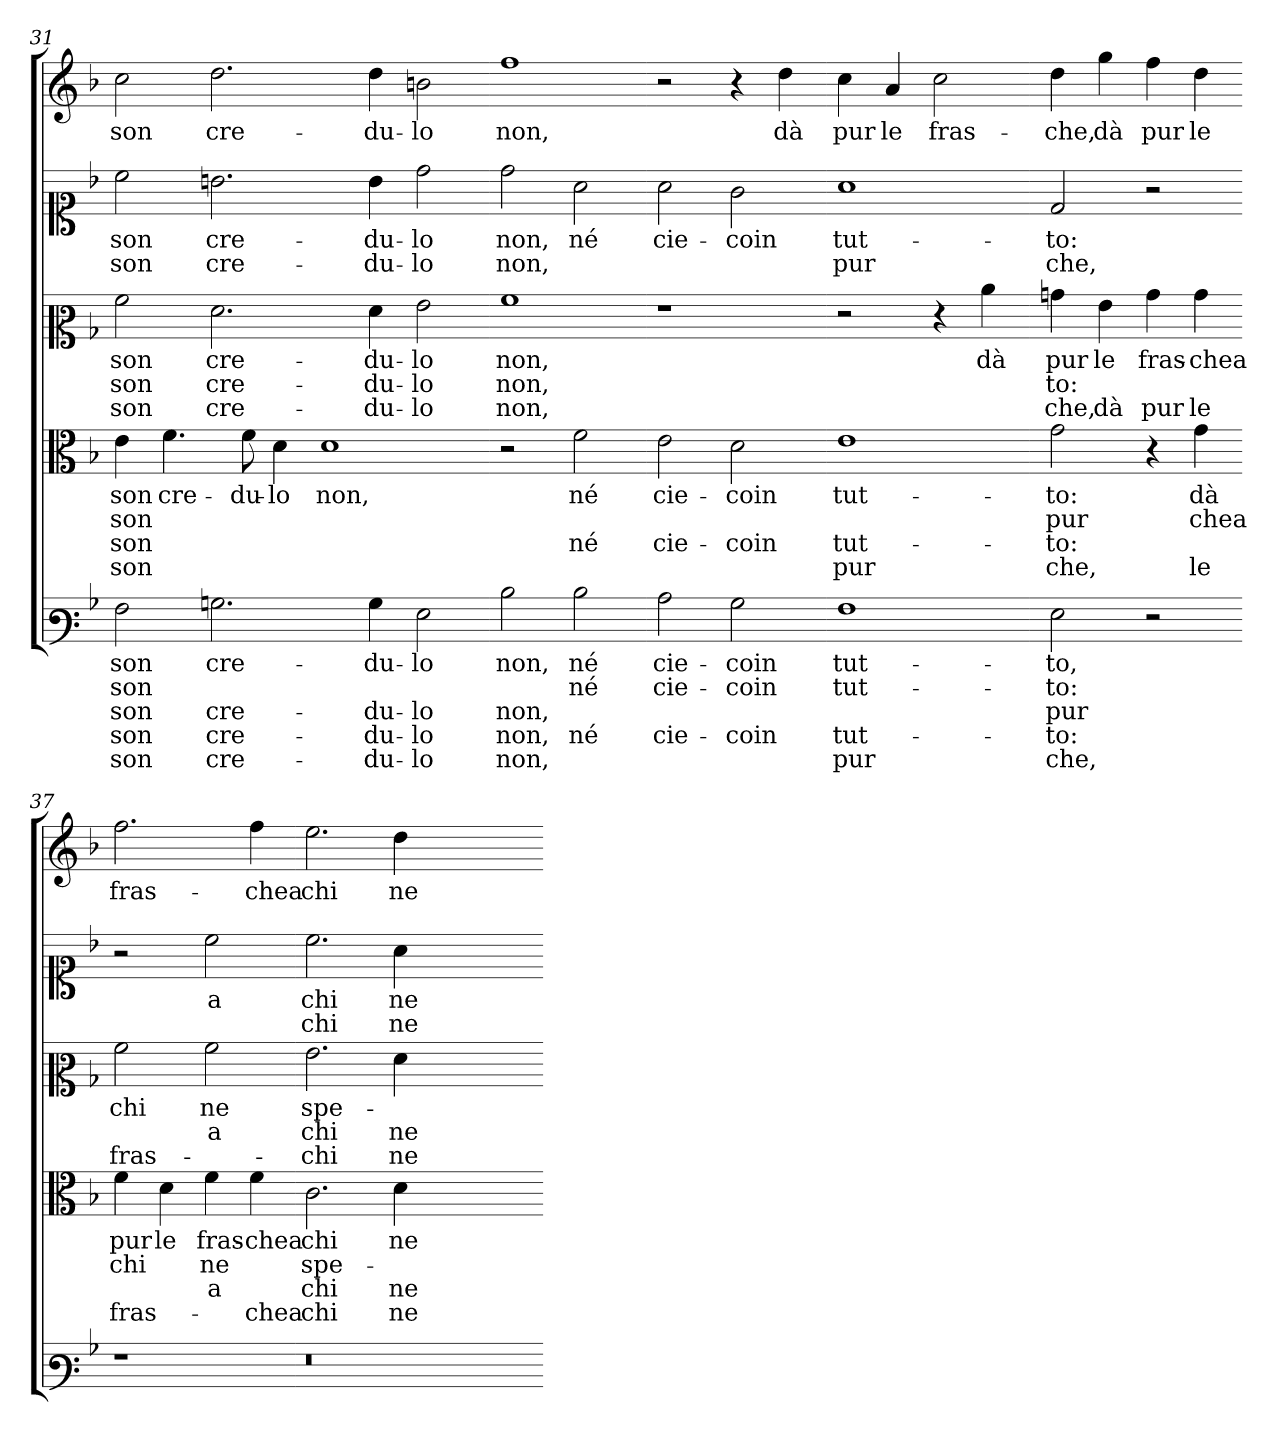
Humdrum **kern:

**kern	**text	**text	**text	**text	**text	**kern	**text	**text	**text	**text	**kern	**text	**text	**text	**kern	**text	**text	**kern	**text
*part5	*part5	*part5	*part5	*part5	*part5	*part4	*part4	*part4	*part4	*part4	*part3	*part3	*part3	*part3	*part2	*part2	*part2	*part1	*part1
*staff5	*staff5	*staff5	*staff5	*staff5	*staff5	*staff4	*staff4	*staff4	*staff4	*staff4	*staff3	*staff3	*staff3	*staff3	*staff2	*staff2	*staff2	*staff1	*staff1
*clefF3	*	*	*	*	*	*clefC3	*	*	*	*	*clefC2	*	*	*	*clefC1	*	*	*clefG2	*
*k[b-]	*	*	*	*	*	*k[b-]	*	*	*	*	*k[b-]	*	*	*	*k[b-]	*	*	*k[b-]	*
=31	=31	=31	=31	=31	=31	=31	=31	=31	=31	=31	=31	=31	=31	=31	=31	=31	=31	=31	=31
2A	son	son	son	son	son	4e	son	son	son	son	2a	son	son	son	2cc	son	son	2cc	son
.	.	.	.	.	.	4.f	cre-	.	.	.	.	.	.	.	.	.	.	.	.
2.B	cre-	.	cre-	cre-	cre-	.	.	.	.	.	2.f	cre-	cre-	cre-	2.b	cre-	cre-	2.dd	cre-
.	.	.	.	.	.	8f	du-	.	.	.	.	.	.	.	.	.	.	.	.
.	.	.	.	.	.	4d	lo	.	.	.	.	.	.	.	.	.	.	.	.
.	.	.	.	.	.	1d	non,	.	.	.	.	.	.	.	.	.	.	.	.
4B	du-	.	du-	du-	du-	.	.	.	.	.	4f	du-	du-	du-	4b	du-	du-	4dd	du-
2G	lo	.	lo	lo	lo	.	.	.	.	.	2g	lo	lo	lo	2dd	lo	lo	2b	lo
=33-	=33-	=33-	=33-	=33-	=33-	=33-	=33-	=33-	=33-	=33-	=33-	=33-	=33-	=33-	=33-	=33-	=33-	=33-	=33-
2d	non,	.	non,	non,	non,	2r	.	.	.	.	1a	non,	non,	non,	2dd	non,	non,	1ff	non,
2d	né	né	.	né	.	2f	né	.	né	.	.	.	.	.	2a	né	.	.	.
=34-	=34-	=34-	=34-	=34-	=34-	=34-	=34-	=34-	=34-	=34-	=34-	=34-	=34-	=34-	=34-	=34-	=34-	=34-	=34-
2c	cie-	cie-	.	cie-	.	2e	cie-	.	cie-	.	1r	.	.	.	2a	cie-	.	2r	.
2B	coin	coin	.	coin	.	2d	coin	.	coin	.	.	.	.	.	2g	coin	.	4r	.
.	.	.	.	.	.	.	.	.	.	.	.	.	.	.	.	.	.	4dd	dà
=35-	=35-	=35-	=35-	=35-	=35-	=35-	=35-	=35-	=35-	=35-	=35-	=35-	=35-	=35-	=35-	=35-	=35-	=35-	=35-
1A	tut-	tut-	.	tut-	pur	1e	tut-	.	tut-	pur	2r	.	.	.	1a	tut-	pur	4cc	pur
.	.	.	.	.	.	.	.	.	.	.	.	.	.	.	.	.	.	4a	le
.	.	.	.	.	.	.	.	.	.	.	4r	.	.	.	.	.	.	2cc	fras-
.	.	.	.	.	.	.	.	.	.	.	4cc	dà	.	.	.	.	.	.	.
=36-	=36-	=36-	=36-	=36-	=36-	=36-	=36-	=36-	=36-	=36-	=36-	=36-	=36-	=36-	=36-	=36-	=36-	=36-	=36-
2G	to,	to:	pur	to:	che,	2g	to:	pur	to:	che,	4b	pur	to:	che,	2d	to:	che,	4dd	che,
.	.	.	.	.	.	.	.	.	.	.	4g	le	.	dà	.	.	.	4gg	dà
2r	.	.	.	.	.	4r	.	.	.	.	4b	fras-	.	pur	2r	.	.	4ff	pur
.	.	.	.	.	.	4g	dà	chea	.	le	4b	chea	.	le	.	.	.	4dd	le
=37-	=37-	=37-	=37-	=37-	=37-	=37-	=37-	=37-	=37-	=37-	=37-	=37-	=37-	=37-	=37-	=37-	=37-	=37-	=37-
1r	.	.	.	.	.	4f	pur	chi	.	fras-	2a	chi	.	fras-	2r	.	.	2.ff	fras-
.	.	.	.	.	.	4d	le	.	.	.	.	.	.	.	.	.	.	.	.
.	.	.	.	.	.	4f	fras-	ne	a	.	2a	ne	a	.	2cc	a	.	.	.
.	.	.	.	.	.	4f	chea	.	.	chea	.	.	.	.	.	.	.	4ff	chea
=38-	=38-	=38-	=38-	=38-	=38-	=38-	=38-	=38-	=38-	=38-	=38-	=38-	=38-	=38-	=38-	=38-	=38-	=38-	=38-
0r	.	.	.	.	.	2.c	chi	spe-	chi	chi	2.g	spe-	chi	chi	2.cc	chi	chi	2.ee	chi
.	.	.	.	.	.	4d	ne	.	ne	ne	4f	.	ne	ne	4a	ne	ne	4dd	ne
.	.	.	.	.	.	1ryy	.	.	.	.	1ryy	.	.	.	1ryy	.	.	1ryy	.
=-	=-	=-	=-	=-	=-	=-	=-	=-	=-	=-	=-	=-	=-	=-	=-	=-	=-	=-	=-
*-	*-	*-	*-	*-	*-	*-	*-	*-	*-	*-	*-	*-	*-	*-	*-	*-	*-	*-	*-
